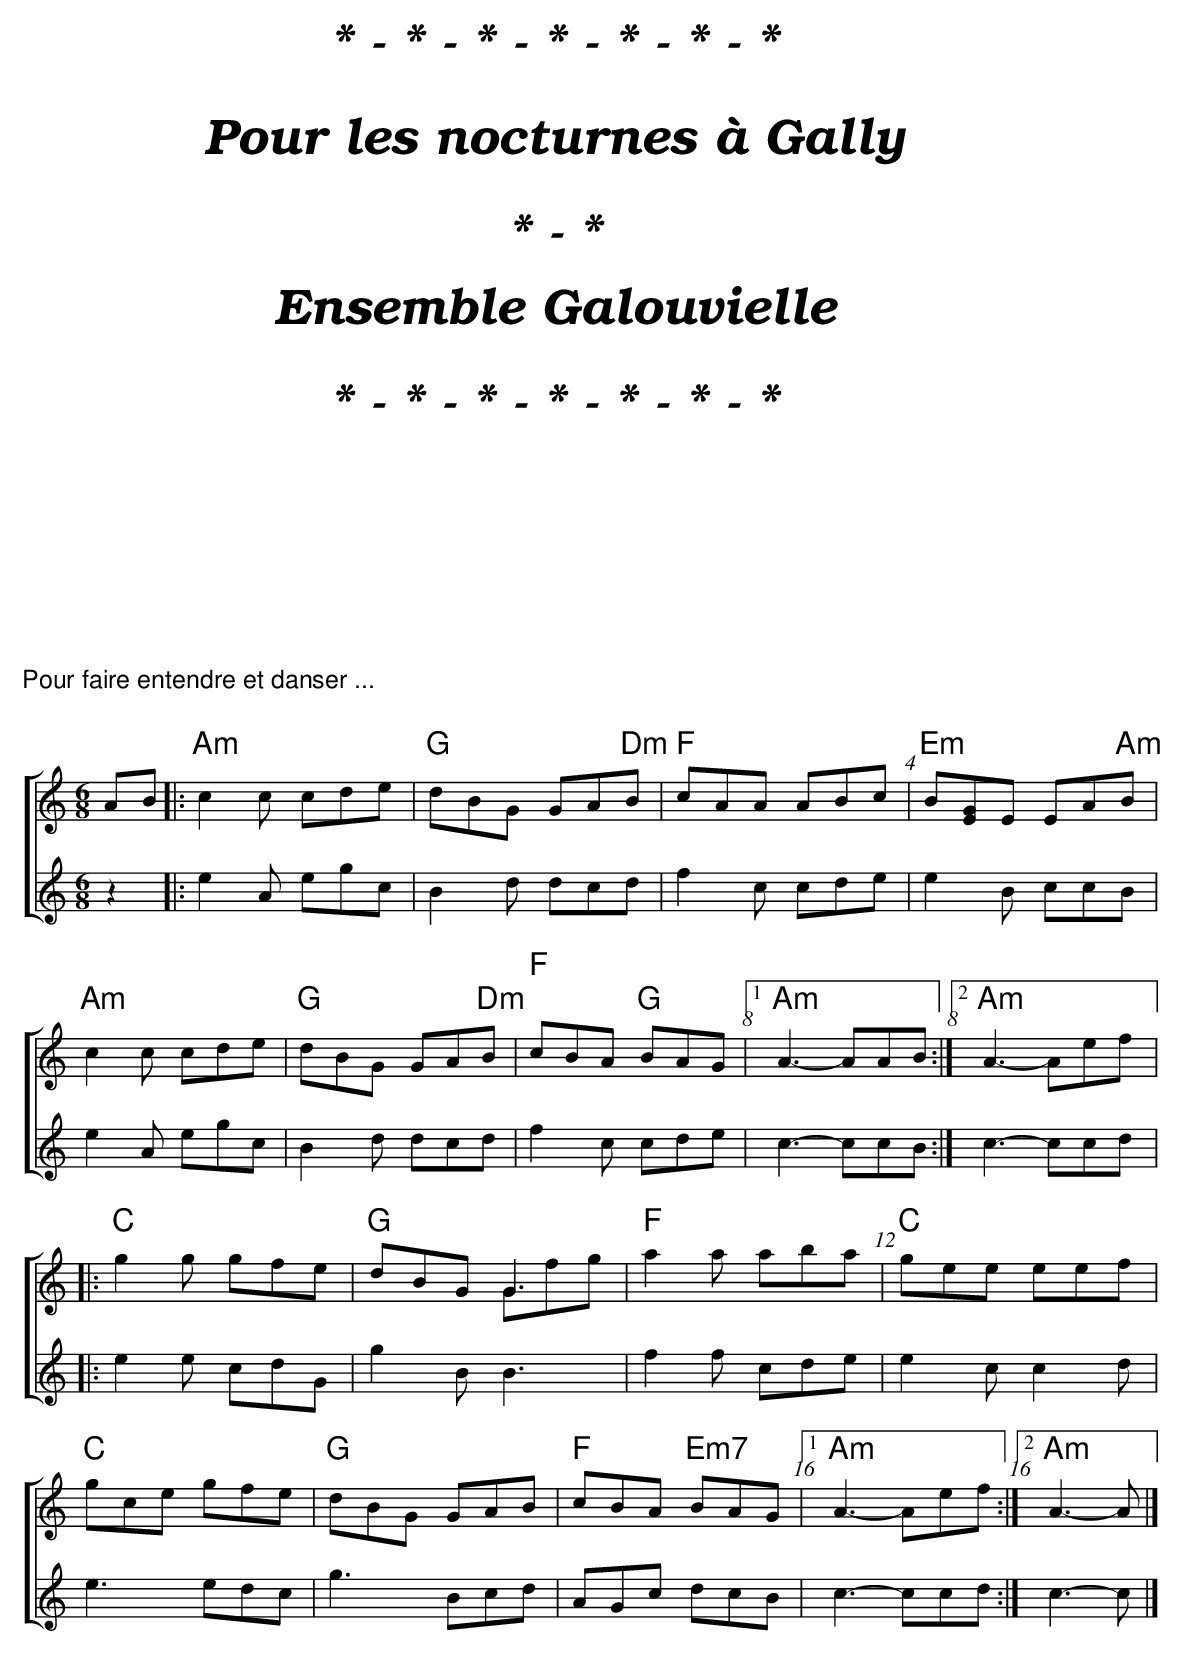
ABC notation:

X:1
T:Jig Greensleeves
M:6/8
L:1/8
K:Am
%%score [1 2 ]
V:1
AB |: "Am"c2c cde | "G"dBG GA"Dm"B | "F"cAA ABc | "Em"B[EG]E EA"Am"B |
"Am"c2c cde | "G"dBG GA"Dm"B | "F"cBA "G"BAG |1 "Am"A3- AAB :|2 "Am"A3- Aef |:
"C"g2g gfe | "G"dBG G3&x3Gfg | "F"a2a aba | "C"gee eef |
"C"gce gfe | "G"dBG GAB | "F"cBA "Em7"BAG |1 "Am"A3- Aef :|2 "Am"A3- A |]
V:2
z2 |: e2A egc | B2d dcd | f2c cde | e2B ccB | e2A egc | B2d dcd | f2c cde |1 c3- ccB :| c3- ccd |:
e2e cdG | g2B B3 | f2f cde | e2c c2d | e3edc | g3 Bcd | AGc dcB |1 c3-ccd  :| c3-c |]
